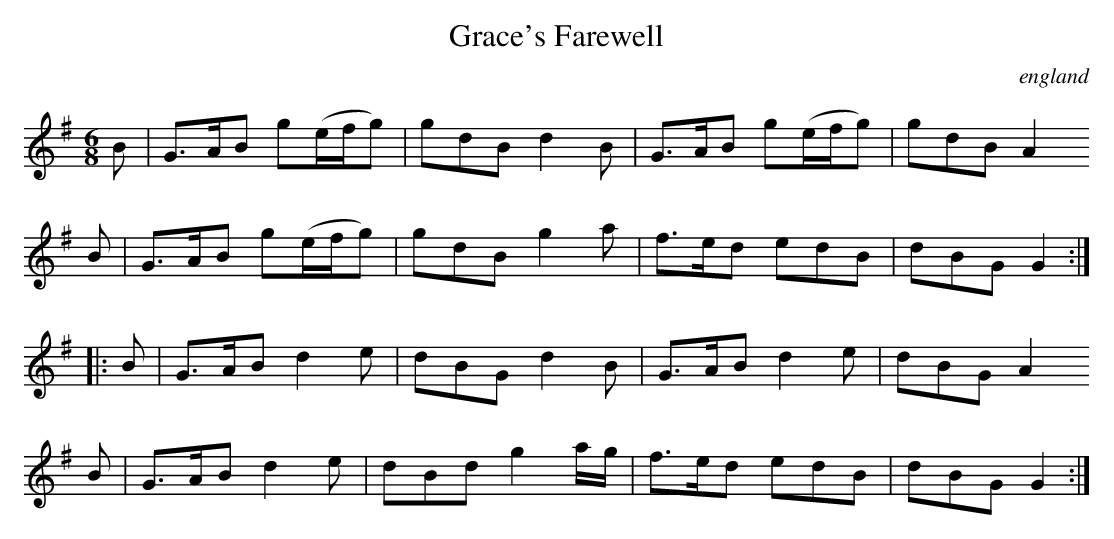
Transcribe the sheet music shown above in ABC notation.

X:1
T:Grace's Farewell
O:england
M:6/8
L:1/8
K:G
B|G>AB g(e/f/g)|gdB d2B   |G>AB g(e/f/g)|gdB A2
B|G>AB g(e/f/g)|gdB g2a   |f>ed edB     |dBG G2::
B|G>AB d2e     |dBG d2B   |G>AB d2e     |dBG A2
B|G>AB d2e     |dBd g2a/g/|f>ed edB     |dBG G2:|
